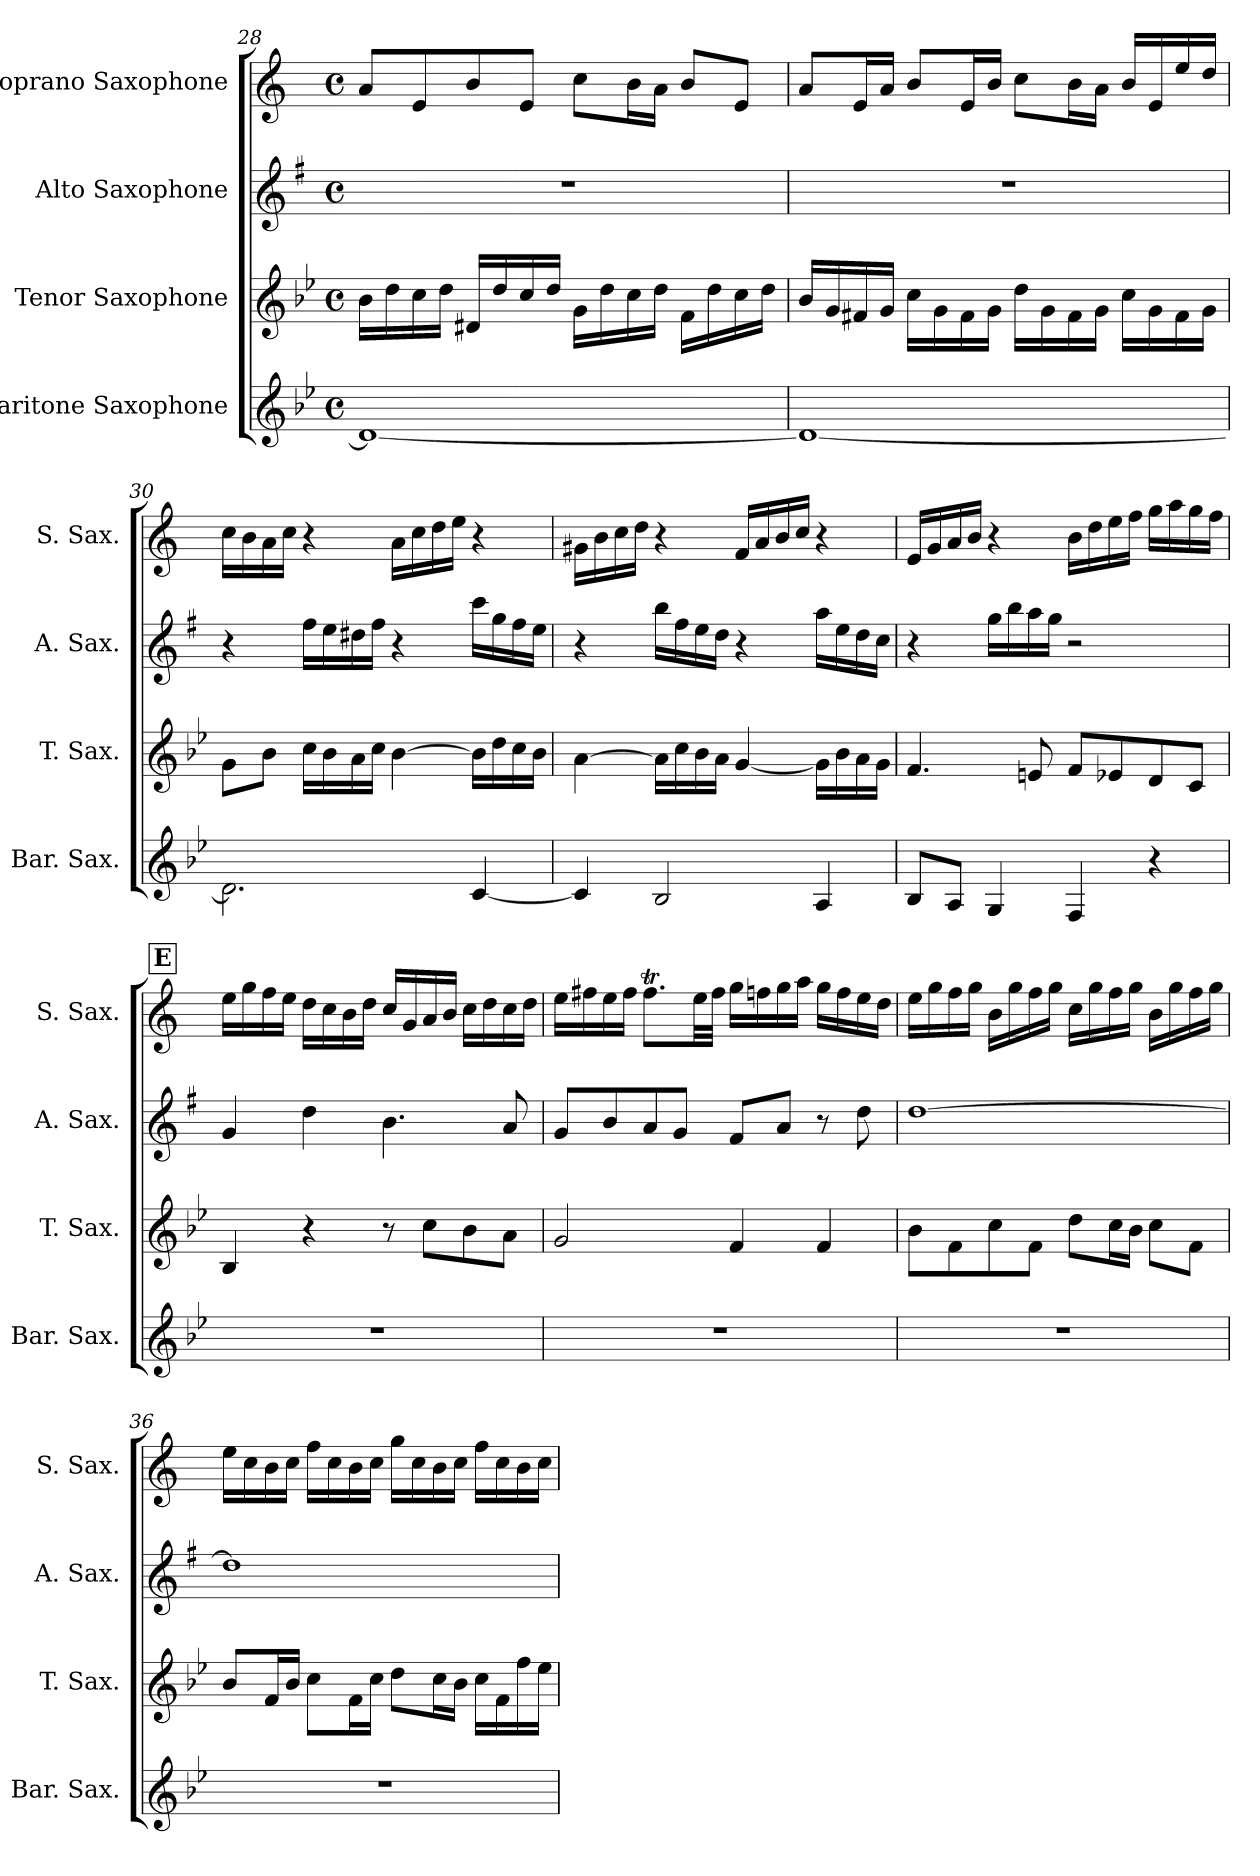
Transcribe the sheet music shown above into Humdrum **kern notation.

**kern	**kern	**kern	**kern
*part4	*part3	*part2	*part1
*staff4	*staff3	*staff2	*staff1
*I"Baritone Saxophone	*I"Tenor Saxophone	*I"Alto Saxophone	*I"Soprano Saxophone
*I'Bar. Sax.	*I'T. Sax.	*I'A. Sax.	*I'S. Sax.
!!LO:PB:g=z
*clefG2	*clefG2	*clefG2	*clefG2
*ITrd12c21	*ITrd8c14	*ITrd5c9	*ITrd1c2
*k[b-e-]	*k[b-e-]	*k[b-e-]	*k[b-e-]
*M4/4	*M4/4	*M4/4	*M4/4
*met(c)	*met(c)	*met(c)	*met(c)
=28	=28	=28	=28
1D_	16B-\LL	1r	8g/L
.	16d\	.	.
.	16c\	.	8d/
.	16d\JJ	.	.
.	16D#X/LL	.	8a/
.	16d/	.	.
.	16c/	.	8d/J
.	16d/JJ	.	.
.	16G\LL	.	8b-\L
.	16d\	.	.
.	16c\	.	16a\L
.	16d\JJ	.	16g\JJ
.	16F\LL	.	8a/L
.	16d\	.	.
.	16c\	.	8d/J
.	16d\JJ	.	.
=29	=29	=29	=29
1D_	16B-/LL	1r	8g/L
.	16G/	.	.
.	16F#X/	.	16d/L
.	16G/JJ	.	16g/JJ
.	16c\LL	.	8a/L
.	16G\	.	.
.	16F#\	.	16d/L
.	16G\JJ	.	16a/JJ
.	16d\LL	.	8b-\L
.	16G\	.	.
.	16F#\	.	16a\L
.	16G\JJ	.	16g\JJ
.	16c\LL	.	16a/LL
.	16G\	.	16d/
.	16F#\	.	16dd/
.	16G\JJ	.	16cc/JJ
!!LO:LB:g=z
=30	=30	=30	=30
2.D\]	8G\L	4r	16b-\LL
.	.	.	16a\
.	8B-\J	.	16g\
.	.	.	16b-\JJ
.	16c\LL	16a\LL	4r
.	16B-\	16g\	.
.	16A\	16f#X\	.
.	16c\JJ	16a\JJ	.
.	[4B-\	4r	16g\LL
.	.	.	16b-\
.	.	.	16cc\
.	.	.	16dd\JJ
[4C/	16B-\LL]	16ee-\LL	4r
.	16d\	16b-\	.
.	16c\	16a\	.
.	16B-\JJ	16g\JJ	.
=31	=31	=31	=31
4C/]	[4A\	4r	16f#X\LL
.	.	.	16a\
.	.	.	16b-\
.	.	.	16cc\JJ
2BB-/	16A\LL]	16dd\LL	4r
.	16c\	16a\	.
.	16B-\	16g\	.
.	16A\JJ	16f\JJ	.
.	[4G/	4r	16e-/LL
.	.	.	16g/
.	.	.	16a/
.	.	.	16b-/JJ
4AA/	16G\LL]	16cc\LL	4r
.	16B-\	16g\	.
.	16A\	16f\	.
.	16G\JJ	16e-\JJ	.
!!LO:LB:g=z
=32	=32	=32	=32
8BB-/L	4.F/	4r	16d/LL
.	.	.	16f/
8AA/J	.	.	16g/
.	.	.	16a/JJ
4GG/	.	16b-\LL	4r
.	.	16dd\	.
.	8En/	16cc\	.
.	.	16b-\JJ	.
4FF/	8F/L	2r	16a\LL
.	.	.	16cc\
.	8E-X/	.	16dd\
.	.	.	16ee-\JJ
4r	8D/	.	16ff\LL
.	.	.	16gg\
.	8C/J	.	16ff\
.	.	.	16ee-\JJ
!!LO:REH:place=s1:a:B:fs=13.5337:t=E
=33	=33	=33	=33
1r	4BB-/	4B-/	16dd\LL
.	.	.	16ff\
.	.	.	16ee-\
.	.	.	16dd\JJ
.	4r	4f\	16cc\LL
.	.	.	16b-\
.	.	.	16a\
.	.	.	16cc\JJ
.	8r	4.d\	16b-/LL
.	.	.	16f/
.	8c\L	.	16g/
.	.	.	16a/JJ
.	8B-\	.	16b-\LL
.	.	.	16cc\
.	8A\J	8c/	16b-\
.	.	.	16cc\JJ
!!LO:PB:g=z
=34	=34	=34	=34
1r	2G/	8B-/L	16dd\LL
.	.	.	16een\
.	.	8d/	16dd\
.	.	.	16ee\JJ
.	.	8c/	8.eet\L
.	.	8B-/J	.
.	.	.	32dd\LL
.	.	.	32ee\JJJ
.	4F/	8A/L	16ff\LL
.	.	.	16ee-X\
.	.	8c/J	16ff\
.	.	.	16gg\JJ
.	4F/	8r	16ff\LL
.	.	.	16ee-\
.	.	8f\	16dd\
.	.	.	16cc\JJ
=35	=35	=35	=35
1r	8B-\L	[1f	16dd\LL
.	.	.	16ff\
.	8F\	.	16ee-\
.	.	.	16ff\JJ
.	8c\	.	16a\LL
.	.	.	16ff\
.	8F\J	.	16ee-\
.	.	.	16ff\JJ
.	8d\L	.	16b-\LL
.	.	.	16ff\
.	16c\L	.	16ee-\
.	16B-\JJ	.	16ff\JJ
.	8c\L	.	16a\LL
.	.	.	16ff\
.	8F\J	.	16ee-\
.	.	.	16ff\JJ
=36	=36	=36	=36
1r	8B-/L	1f]	16dd\LL
.	.	.	16b-\
.	16F/L	.	16a\
.	16B-/JJ	.	16b-\JJ
.	8c\L	.	16ee-\LL
.	.	.	16b-\
.	16F\L	.	16a\
.	16c\JJ	.	16b-\JJ
.	8d\L	.	16ff\LL
.	.	.	16b-\
.	16c\L	.	16a\
.	16B-\JJ	.	16b-\JJ
.	16c\LL	.	16ee-\LL
.	16F\	.	16b-\
.	16f\	.	16a\
.	16e-\JJ	.	16b-\JJ
=	=	=	=
*-	*-	*-	*-
